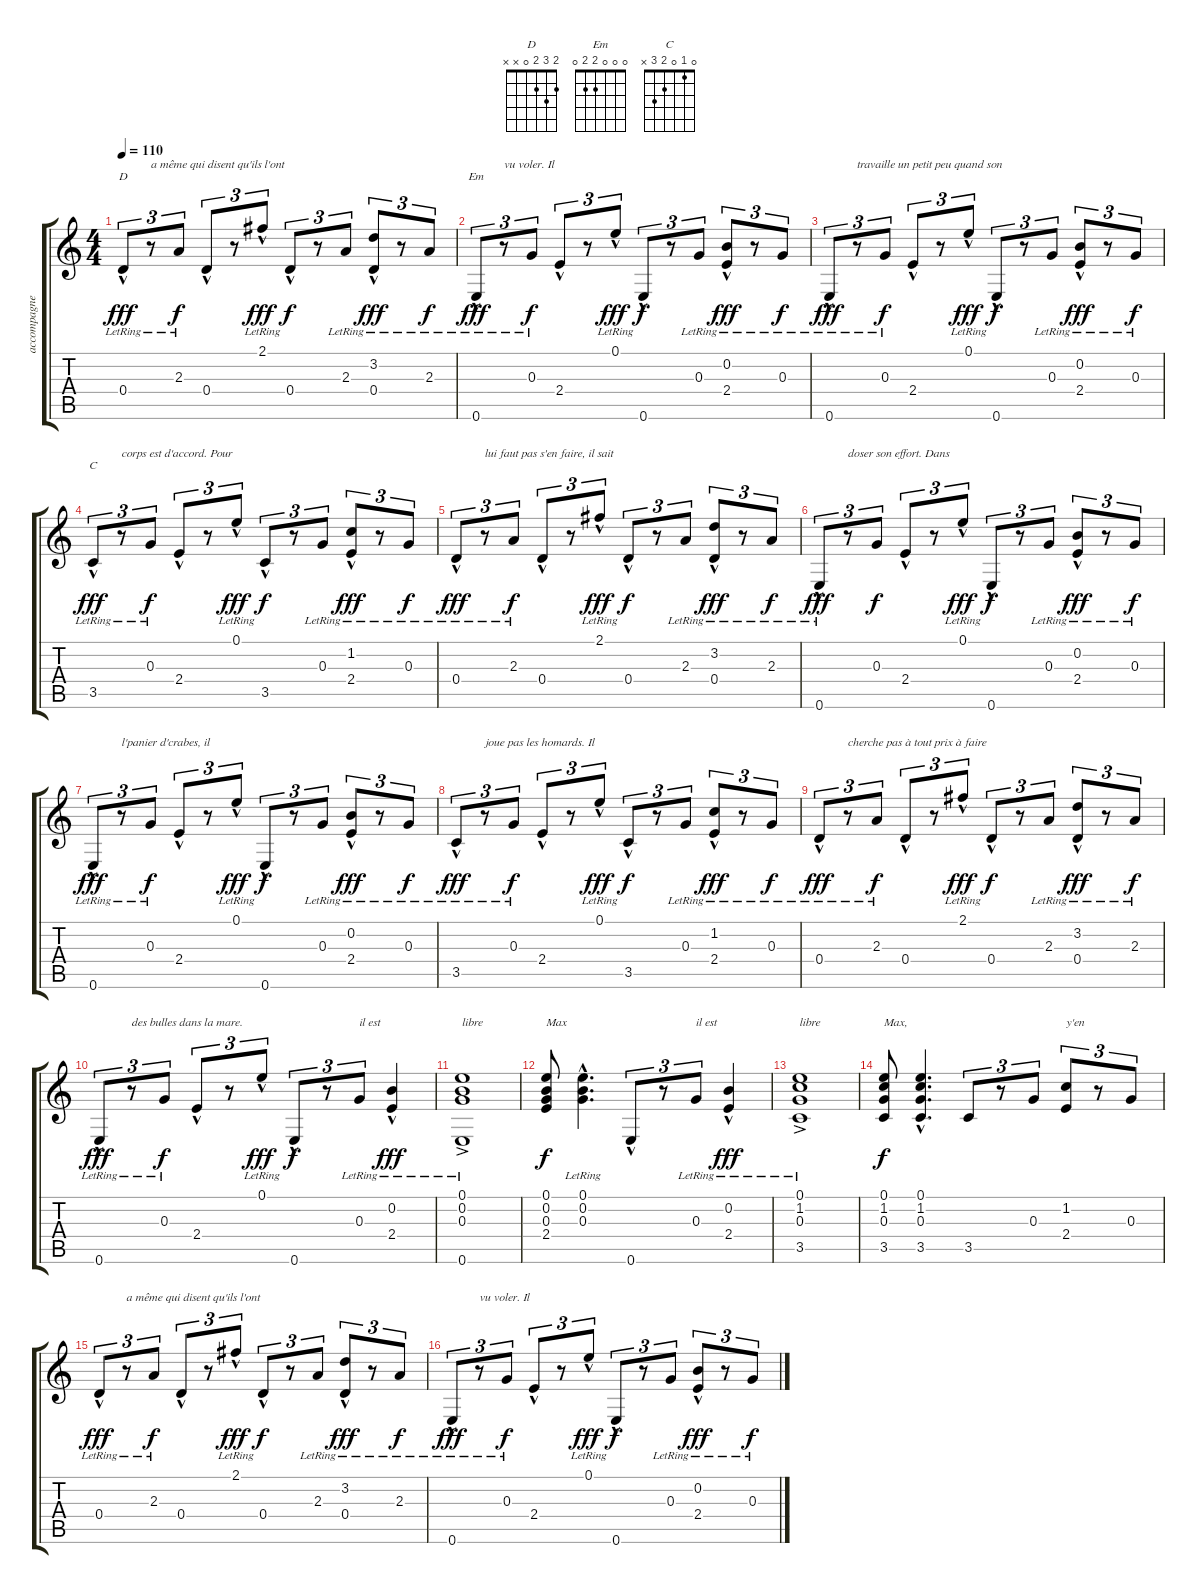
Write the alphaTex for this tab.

\track ("accompagnement" "accompagne") {instrument acousticguitarsteel}
\staff {score tabs}
\tuning (E4 B3 G3 D3 A2 E2) {hide}
\chord ("D" 2 3 2 0 x x)
\chord ("Em" 0 0 0 2 2 0)
\chord ("C" 0 1 0 2 3 x)
\ts (4 4)
\tempo 110
\clef g2
\ks c
0.4{hac lr}.8{tu (3 2) ch "D" dy fff} r.8{tu (3 2) txt "a même qui disent qu'ils l'ont"} 2.3{lr}.8{tu (3 2) dy f} 0.4{hac}.8{tu (3 2)} r.8{tu (3 2)} 2.1{hac lr}.8{tu (3 2) dy fff} 0.4{hac}.8{tu (3 2) dy f} r.8{tu (3 2)} 2.3{lr}.8{tu (3 2)} (3.2{hac lr} 0.4{hac lr}).8{tu (3 2) dy fff} r.8{tu (3 2)} 2.3{lr}.8{tu (3 2) dy f} |
0.6{hac lr}.8{tu (3 2) ch "Em" dy fff} r.8{tu (3 2) txt "vu voler. Il"} 0.3{lr}.8{tu (3 2) dy f} 2.4{hac}.8{tu (3 2)} r.8{tu (3 2)} 0.1{hac lr}.8{tu (3 2) dy fff} 0.6{hac}.8{tu (3 2) dy f} r.8{tu (3 2)} 0.3{lr}.8{tu (3 2)} (0.2{hac lr} 2.4{hac lr}).8{tu (3 2) dy fff} r.8{tu (3 2)} 0.3{lr}.8{tu (3 2) dy f} |
0.6{hac lr}.8{tu (3 2) dy fff} r.8{tu (3 2) txt "travaille un petit peu quand son"} 0.3{lr}.8{tu (3 2) dy f} 2.4{hac}.8{tu (3 2)} r.8{tu (3 2)} 0.1{hac lr}.8{tu (3 2) dy fff} 0.6{hac}.8{tu (3 2) dy f} r.8{tu (3 2)} 0.3{lr}.8{tu (3 2)} (0.2{hac lr} 2.4{hac lr}).8{tu (3 2) dy fff} r.8{tu (3 2)} 0.3{lr}.8{tu (3 2) dy f} |
3.5{hac lr}.8{tu (3 2) ch "C" dy fff} r.8{tu (3 2) txt "corps est d'accord. Pour"} 0.3{lr}.8{tu (3 2) dy f} 2.4{hac}.8{tu (3 2)} r.8{tu (3 2)} 0.1{hac lr}.8{tu (3 2) dy fff} 3.5{hac}.8{tu (3 2) dy f} r.8{tu (3 2)} 0.3{lr}.8{tu (3 2)} (1.2{hac lr} 2.4{hac lr}).8{tu (3 2) dy fff} r.8{tu (3 2)} 0.3{lr}.8{tu (3 2) dy f} |
0.4{hac lr}.8{tu (3 2) dy fff} r.8{tu (3 2) txt "lui faut pas s'en faire, il sait"} 2.3{lr}.8{tu (3 2) dy f} 0.4{hac}.8{tu (3 2)} r.8{tu (3 2)} 2.1{hac lr}.8{tu (3 2) dy fff} 0.4{hac}.8{tu (3 2) dy f} r.8{tu (3 2)} 2.3{lr}.8{tu (3 2)} (3.2{hac lr} 0.4{hac lr}).8{tu (3 2) dy fff} r.8{tu (3 2)} 2.3{lr}.8{tu (3 2) dy f} |
0.6{hac lr}.8{tu (3 2) dy fff} r.8{tu (3 2) txt "doser son effort. Dans"} 0.3.8{tu (3 2) dy f} 2.4{hac}.8{tu (3 2)} r.8{tu (3 2)} 0.1{hac lr}.8{tu (3 2) dy fff} 0.6{hac}.8{tu (3 2) dy f} r.8{tu (3 2)} 0.3{lr}.8{tu (3 2)} (0.2{hac lr} 2.4{hac lr}).8{tu (3 2) dy fff} r.8{tu (3 2)} 0.3{lr}.8{tu (3 2) dy f} |
0.6{hac lr}.8{tu (3 2) dy fff} r.8{tu (3 2) txt "l'panier d'crabes, il"} 0.3{lr}.8{tu (3 2) dy f} 2.4{hac}.8{tu (3 2)} r.8{tu (3 2)} 0.1{hac lr}.8{tu (3 2) dy fff} 0.6{hac}.8{tu (3 2) dy f} r.8{tu (3 2)} 0.3{lr}.8{tu (3 2)} (0.2{hac lr} 2.4{hac lr}).8{tu (3 2) dy fff} r.8{tu (3 2)} 0.3{lr}.8{tu (3 2) dy f} |
3.5{hac lr}.8{tu (3 2) dy fff} r.8{tu (3 2) txt "joue pas les homards. Il"} 0.3{lr}.8{tu (3 2) dy f} 2.4{hac}.8{tu (3 2)} r.8{tu (3 2)} 0.1{hac lr}.8{tu (3 2) dy fff} 3.5{hac}.8{tu (3 2) dy f} r.8{tu (3 2)} 0.3{lr}.8{tu (3 2)} (1.2{hac lr} 2.4{hac lr}).8{tu (3 2) dy fff} r.8{tu (3 2)} 0.3{lr}.8{tu (3 2) dy f} |
0.4{hac lr}.8{tu (3 2) dy fff} r.8{tu (3 2) txt "cherche pas à tout prix à faire"} 2.3{lr}.8{tu (3 2) dy f} 0.4{hac}.8{tu (3 2)} r.8{tu (3 2)} 2.1{hac lr}.8{tu (3 2) dy fff} 0.4{hac}.8{tu (3 2) dy f} r.8{tu (3 2)} 2.3{lr}.8{tu (3 2)} (3.2{hac lr} 0.4{hac lr}).8{tu (3 2) dy fff} r.8{tu (3 2)} 2.3{lr}.8{tu (3 2) dy f} |
0.6{hac lr}.8{tu (3 2) dy fff} r.8{tu (3 2) txt "des bulles dans la mare. "} 0.3{lr}.8{tu (3 2) dy f} 2.4{hac}.8{tu (3 2)} r.8{tu (3 2)} 0.1{hac lr}.8{tu (3 2) dy fff} 0.6{hac}.8{tu (3 2) dy f} r.8{tu (3 2)} 0.3{lr}.8{tu (3 2) txt "il est"} (0.2{hac lr} 2.4{hac lr}).4{dy fff} |
(0.1{lr} 0.2{ac lr} 0.3{ac lr} 0.6{ac lr}).1{txt "libre"} |
(0.1 0.2 0.3 2.4).8{txt "Max" dy f} (0.1{hac lr} 0.2{hac lr} 0.3{hac lr}).4{d} 0.6{hac}.8{tu (3 2)} r.8{tu (3 2)} 0.3{lr}.8{tu (3 2) txt "il est"} (0.2{hac lr} 2.4{hac lr}).4{dy fff} |
(0.1{ac lr} 1.2{ac lr} 0.3{ac lr} 3.5{ac lr}).1{txt "libre"} |
(0.1 1.2 0.3 3.5).8{txt "Max, " dy f} (0.1{hac} 1.2{hac} 0.3{hac} 3.5{hac}).4{d} 3.5.8{tu (3 2)} r.8{tu (3 2)} 0.3.8{tu (3 2)} (1.2 2.4).8{tu (3 2) txt "y'en"} r.8{tu (3 2)} 0.3.8{tu (3 2)} |
0.4{hac lr}.8{tu (3 2) dy fff} r.8{tu (3 2) txt "a même qui disent qu'ils l'ont"} 2.3{lr}.8{tu (3 2) dy f} 0.4{hac}.8{tu (3 2)} r.8{tu (3 2)} 2.1{hac lr}.8{tu (3 2) dy fff} 0.4{hac}.8{tu (3 2) dy f} r.8{tu (3 2)} 2.3{lr}.8{tu (3 2)} (3.2{hac lr} 0.4{hac lr}).8{tu (3 2) dy fff} r.8{tu (3 2)} 2.3{lr}.8{tu (3 2) dy f} |
0.6{hac lr}.8{tu (3 2) dy fff} r.8{tu (3 2) txt "vu voler. Il"} 0.3{lr}.8{tu (3 2) dy f} 2.4{hac}.8{tu (3 2)} r.8{tu (3 2)} 0.1{hac lr}.8{tu (3 2) dy fff} 0.6{hac}.8{tu (3 2) dy f} r.8{tu (3 2)} 0.3{lr}.8{tu (3 2)} (0.2{hac lr} 2.4{hac lr}).8{tu (3 2) dy fff} r.8{tu (3 2)} 0.3{lr}.8{tu (3 2) dy f}
